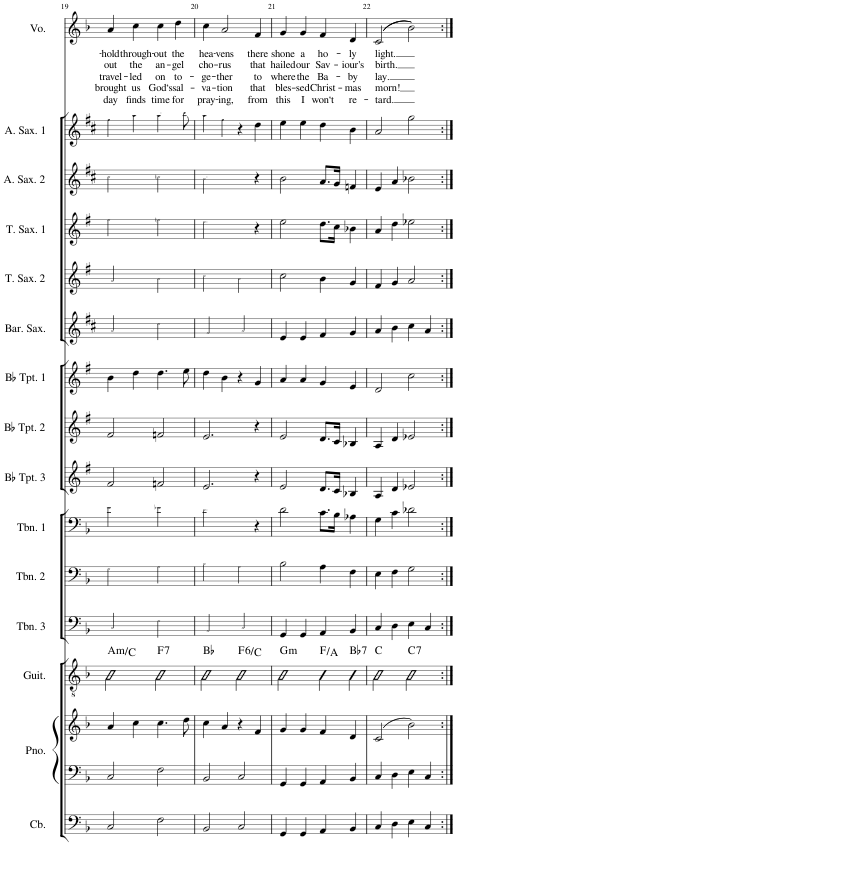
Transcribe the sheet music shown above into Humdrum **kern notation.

**kern	**kern	**kern	**kern	**harte	**kern	**kern	**kern	**kern	**kern	**kern	**kern	**kern	**kern	**kern	**kern	**kern	**text	**text	**text	**text	**text
*part15	*part14	*part14	*part13	*part13	*part12	*part11	*part10	*part9	*part8	*part7	*part6	*part5	*part4	*part3	*part2	*part1	*part1	*part1	*part1	*part1	*part1
*staff16	*staff15	*staff14	*staff13	*	*staff12	*staff11	*staff10	*staff9	*staff8	*staff7	*staff6	*staff5	*staff4	*staff3	*staff2	*staff1	*staff1	*staff1	*staff1	*staff1	*staff1
*I"Contrabass	*I"Piano	*	*I"Acoustic Guitar	*	*I"Trombone 3	*I"Trombone 2	*I"Trombone 1	*I"Bb Trumpet 3	*I"Bb Trumpet 2	*I"Bb Trumpet 1	*I"Baritone Saxophone	*I"Tenor Saxophone 2	*I"Tenor Saxophone 1	*I"Alto Saxophone 2	*I"Alto Saxophone 1	*I"Voice	*	*	*	*	*
*I'Cb.	*I'Pno.	*	*I'Guit.	*	*I'Tbn. 3	*I'Tbn. 2	*I'Tbn. 1	*I'Bb Tpt. 3	*I'Bb Tpt. 2	*I'Bb Tpt. 1	*I'Bar. Sax.	*I'T. Sax. 2	*I'T. Sax. 1	*I'A. Sax. 2	*I'A. Sax. 1	*I'Vo.	*	*	*	*	*
!!LO:PB:g=z
*clefF4	*clefF4	*clefG2	*clefGv2	*	*clefF4	*clefF4	*clefF4	*clefG2	*clefG2	*clefG2	*clefG2	*clefG2	*clefG2	*clefG2	*clefG2	*clefG2	*	*	*	*	*
*Trd7c12	*	*	*	*	*	*	*	*Trd1c2	*Trd1c2	*Trd1c2	*Trd12c21	*Trd8c14	*Trd8c14	*Trd5c9	*Trd5c9	*	*	*	*	*	*
*k[b-]	*k[b-]	*k[b-]	*k[b-]	*	*k[b-]	*k[b-]	*k[b-]	*k[f#]	*k[f#]	*k[f#]	*k[f#c#]	*k[f#]	*k[f#]	*k[f#c#]	*k[f#c#]	*k[b-]	*	*	*	*	*
*M4/4	*M4/4	*M4/4	*M4/4	*	*M4/4	*M4/4	*M4/4	*M4/4	*M4/4	*M4/4	*M4/4	*M4/4	*M4/4	*M4/4	*M4/4	*M4/4	*	*	*	*	*
=19	=19	=19	=19	=19	=19	=19	=19	=19	=19	=19	=19	=19	=19	=19	=19	=19	=19	=19	=19	=19	=19
!	!	!	!	!LO:H:kt=m	!	!	!	!	!	!	!	!	!	!	!	!	!LO:LY:b	!LO:LY:b	!LO:LY:b	!LO:LY:b	!LO:LY:b
2C/	2C/	4a/	2B-\	A:min/b3	2C/	2G\	2e\	2f#/	2f#/	4b\	2a/	2a/	2ff#\	2cc#\	4ff#\	4a/	-hold	out	travel-	brought	day
!	!	!	!	!	!	!	!	!	!	!	!	!	!	!	!	!	!LO:LY:b	!LO:LY:b	!LO:LY:b	!LO:LY:b	!LO:LY:b
.	.	4cc\	.	.	.	.	.	.	.	4dd\	.	.	.	.	4aa\	4cc\	through-	the	-led	us	finds
!	!	!	!	!LO:H:kt=7	!	!	!	!	!	!	!	!	!	!	!	!	!LO:LY:b	!LO:LY:b	!LO:LY:b	!LO:LY:b	!LO:LY:b
2F\	2F\	4.cc\	2B-\	F:7	2F\	2A\	2e-X\	2fn/	2fn/	4.dd\	2dd\	2b\	2ffn\	2ccn\	4.aa\	4cc\	-out	an-	on	God‘s	time
!	!	!	!	!	!	!	!	!	!	!	!	!	!	!	!	!	!LO:LY:b	!LO:LY:b	!LO:LY:b	!LO:LY:b	!LO:LY:b
.	.	.	.	.	.	.	.	.	.	.	.	.	.	.	.	4dd\	the	-gel	to-	sal-	for
.	.	8dd\	.	.	.	.	.	.	.	8ee\	.	.	.	.	8bb\	.	.	.	.	.	.
=20	=20	=20	=20	=20	=20	=20	=20	=20	=20	=20	=20	=20	=20	=20	=20	=20	=20	=20	=20	=20	=20
!	!	!	!	!	!	!	!	!	!	!	!	!	!	!	!	!	!LO:LY:b	!LO:LY:b	!LO:LY:b	!LO:LY:b	!LO:LY:b
2BB-/	2BB-/	4cc\	2B-\	Bb:maj	2BB-/	2B-\	2.d\	2.e/	2.e/	4dd\	2g/	2cc\	2.ee\	2.b\	4aa\	4cc\	hea-	cho-	-ge-	-va-	pray-
!	!	!	!	!	!	!	!	!	!	!	!	!	!	!	!	!	!LO:LY:b	!LO:LY:b	!LO:LY:b	!LO:LY:b	!LO:LY:b
.	.	4a/	.	.	.	.	.	.	.	4b\	.	.	.	.	4ff#\	2a/	-vens	-rus	-ther	-tion	-ing,
!	!	!	!	!LO:H:kt=6	!	!	!	!	!	!	!	!	!	!	!	!	!	!	!	!	!
2C/	2C/	4r	2B-\	F:maj6/5	2C/	2A\	.	.	.	4r	2a/	2b\	.	.	4r	.	.	.	.	.	.
!	!	!	!	!	!	!	!	!	!	!	!	!	!	!	!	!	!LO:LY:b	!LO:LY:b	!LO:LY:b	!LO:LY:b	!LO:LY:b
.	.	4f/	.	.	.	.	4r	4r	4r	4g/	.	.	4r	4r	4dd\	4f/	there	that	to	that	from
=21	=21	=21	=21	=21	=21	=21	=21	=21	=21	=21	=21	=21	=21	=21	=21	=21	=21	=21	=21	=21	=21
!	!	!	!	!LO:H:kt=m	!	!	!	!	!	!	!	!	!	!	!	!	!LO:LY:b	!LO:LY:b	!LO:LY:b	!LO:LY:b	!LO:LY:b
4GG/	4GG/	4g/	2B-\	G:min	4GG/	2B-\	2d\	2e/	2e/	4a/	4e/	2cc\	2ee\	2b\	4ee\	4g/	shone	hailed	where	bles-	this
!	!	!	!	!	!	!	!	!	!	!	!	!	!	!	!	!	!LO:LY:b	!LO:LY:b	!LO:LY:b	!LO:LY:b	!LO:LY:b
4GG/	4GG/	4g/	.	.	4GG/	.	.	.	.	4a/	4e/	.	.	.	4ee\	4g/	a	our	the	-sed	I
!	!	!	!	!	!	!	!	!	!	!	!	!	!	!	!	!	!LO:LY:b	!LO:LY:b	!LO:LY:b	!LO:LY:b	!LO:LY:b
4AA/	4AA/	4f/	4B-\	F:maj/3	4AA/	4A\	8.c\L	8.d/L	8.d/L	4g/	4f#/	4b\	8.dd\L	8.a/L	4dd\	4f/	ho-	Sav-	Ba-	Christ-	won‘t
.	.	.	.	.	.	.	16B-\Jk	16c/Jk	16c/Jk	.	.	.	16cc\Jk	16g/Jk	.	.	.	.	.	.	.
!	!	!	!	!LO:H:kt=7	!	!	!	!	!	!	!	!	!	!	!	!	!LO:LY:b	!LO:LY:b	!LO:LY:b	!LO:LY:b	!LO:LY:b
4BB-/	4BB-/	4d/	4B-\	Bb:7	4BB-/	4F\	4A-X\	4B-X/	4B-X/	4e/	4g/	4g/	4b-X\	4fn/	4b\	4d/	-ly	-iour's	-by	-mas	re-
=22	=22	=22	=22	=22	=22	=22	=22	=22	=22	=22	=22	=22	=22	=22	=22	=22	=22	=22	=22	=22	=22
!	!	!	!	!	!	!	!	!	!	!	!	!	!	!	!	!	!LO:LY:b	!LO:LY:b	!LO:LY:b	!LO:LY:b	!LO:LY:b
4C/	4C/	(2c/	2B-\	C:maj	4C/	4E\	4G\	4A/	4A/	2d/	4a/	4f#/	4a/	4e/	2a/	((2c/	light.	birth.	lay.	morn!	-tard.
4D\	4D\	.	.	.	4D\	4F\	4c\	4d/	4d/	.	4b\	4g/	4dd\	4a/	.	.	.	.	.	.	.
!	!	!	!	!LO:H:kt=7	!	!	!	!	!	!	!	!	!	!	!	!	!	!	!	!	!
4E\	4E\	2b-\)	2B-\	C:7	4E\	2G\	2d-X\	2e-X/	2e-X/	2cc\	4cc#\	2a/	2ee-X\	2b-X\	2gg\	2b-\))	.	.	.	.	.
4C/	4C/	.	.	.	4C/	.	.	.	.	.	4a/	.	.	.	.	.	.	.	.	.	.
=:|!	=:|!	=:|!	=:|!	=:|!	=:|!	=:|!	=:|!	=:|!	=:|!	=:|!	=:|!	=:|!	=:|!	=:|!	=:|!	=:|!	=:|!	=:|!	=:|!	=:|!	=:|!
*-	*-	*-	*-	*-	*-	*-	*-	*-	*-	*-	*-	*-	*-	*-	*-	*-	*-	*-	*-	*-	*-
